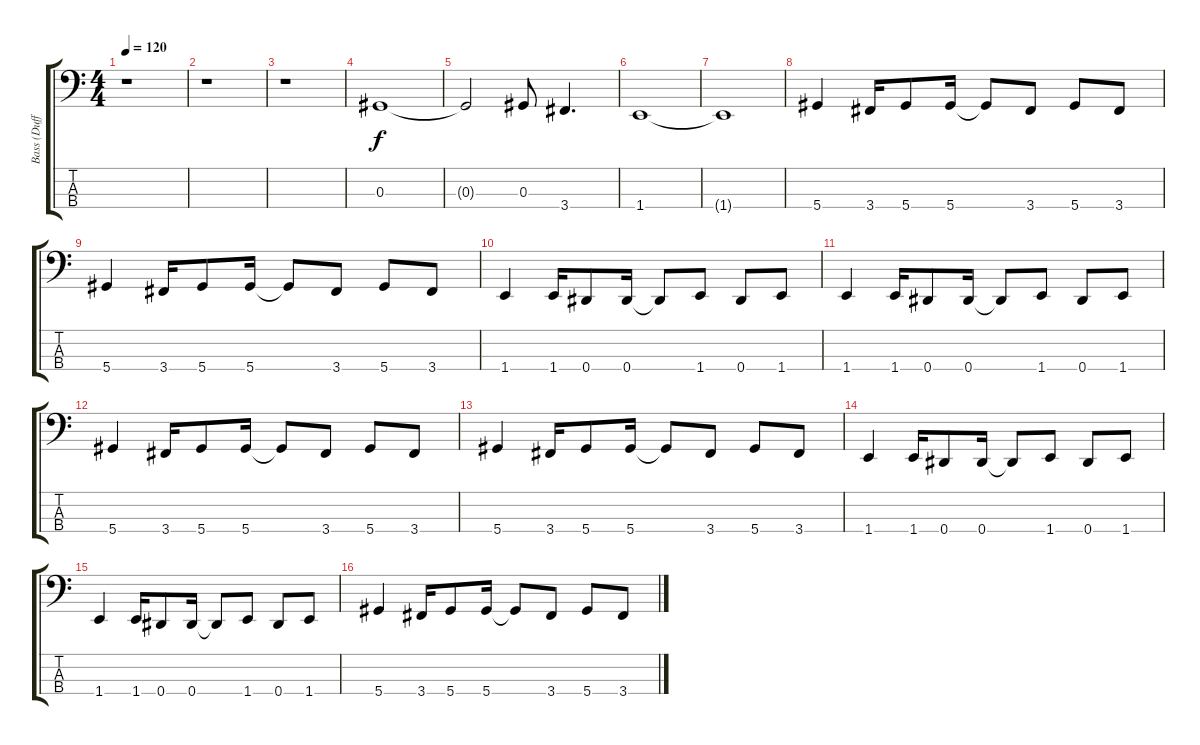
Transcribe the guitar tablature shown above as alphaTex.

\track ("Bass (Duff)" "Bass (Duff") {instrument electricbasspick}
\staff {score tabs}
\tuning (Gb2 Db2 Ab1 Eb1) {hide}
\ts (4 4)
\tempo 120
\clef f4
\ks c
r.1{dy f} |
r.1 |
r.1 |
0.3.1 |
0.3{t}.2 0.3.8 3.4.4{d} |
1.4.1 |
1.4{t}.1 |
5.4.4 3.4.16 5.4.8 5.4.16 5.4{t}.8 3.4.8 5.4.8 3.4.8 |
5.4.4 3.4.16 5.4.8 5.4.16 5.4{t}.8 3.4.8 5.4.8 3.4.8 |
1.4.4 1.4.16 0.4.8 0.4.16 0.4{t}.8 1.4.8 0.4.8 1.4.8 |
1.4.4 1.4.16 0.4.8 0.4.16 0.4{t}.8 1.4.8 0.4.8 1.4.8 |
5.4.4 3.4.16 5.4.8 5.4.16 5.4{t}.8 3.4.8 5.4.8 3.4.8 |
5.4.4 3.4.16 5.4.8 5.4.16 5.4{t}.8 3.4.8 5.4.8 3.4.8 |
1.4.4 1.4.16 0.4.8 0.4.16 0.4{t}.8 1.4.8 0.4.8 1.4.8 |
1.4.4 1.4.16 0.4.8 0.4.16 0.4{t}.8 1.4.8 0.4.8 1.4.8 |
5.4.4 3.4.16 5.4.8 5.4.16 5.4{t}.8 3.4.8 5.4.8 3.4.8
